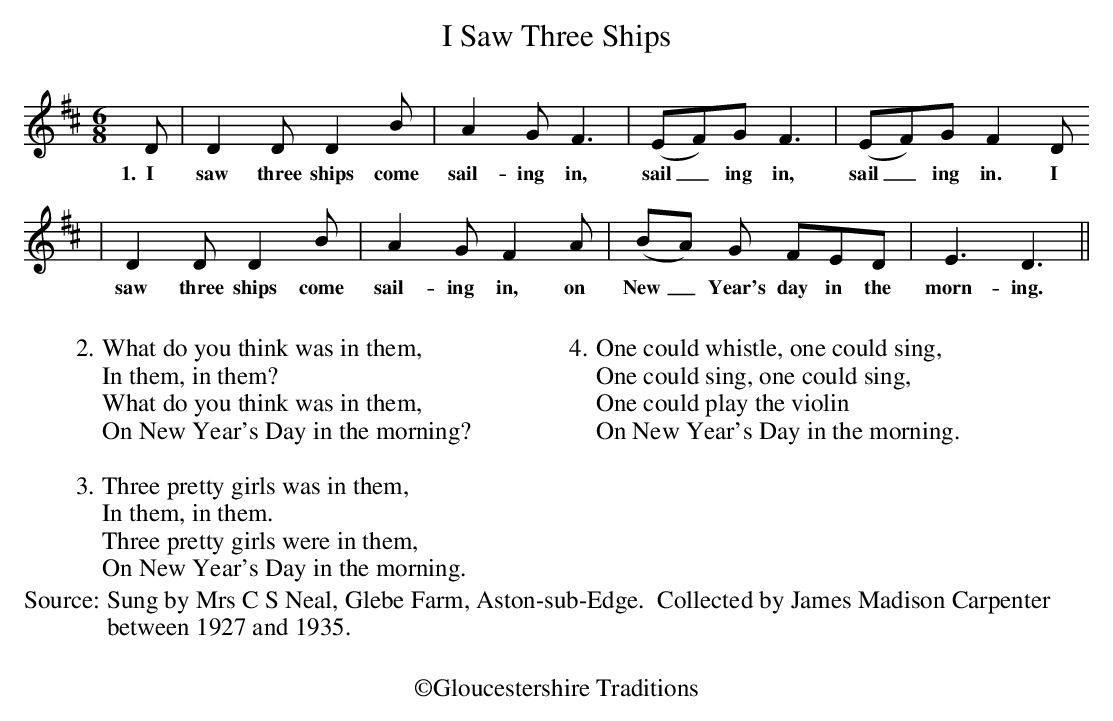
X:1
T: I Saw Three Ships
M: 6/8
L:  1/8
K: D
D|D2DD2B|A2G F3|(EF)GF3|(EF)GF2D
w:1.~~I saw three ships come sail-ing in, sail_ing in, sail_ ing in.  I
|D2DD2B|A2G F2A|(BA) G FED|E3D3||
w:saw three ships come sail-ing in, on New_ Year's day in the morn-ing.
W:
W:2. What do you think was in them,
W:In them, in them?
W:What do you think was in them,
W:On New Year's Day in the morning?
W:
W:3. Three pretty girls was in them,
W:In them, in them.
W:Three pretty girls were in them,
W:On New Year's Day in the morning.
W:
W:
W:4. One could whistle, one could sing,
W:One could sing, one could sing,
W:One could play the violin
W:On New Year's Day in the morning.
W:
